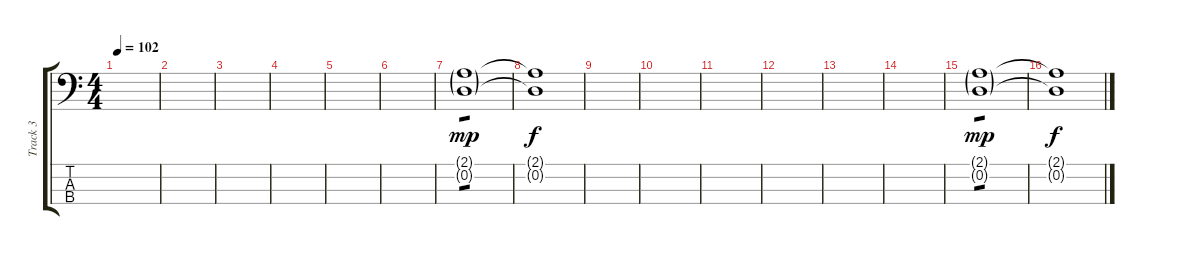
\track ("Track 3" "Track 3") {instrument acousticguitarsteel}
\staff {score tabs}
\tuning (G2 D2 A1 E1) {hide}
\ts (4 4)
\tempo 102
\clef f4
\ks c
|
|
|
|
|
|
(2.1{g} 0.2{g}).1{tp 1 dy mp} |
(2.1{t} 0.2{t}).1{dy f} |
|
|
|
|
|
|
(2.1{g} 0.2{g}).1{tp 1 dy mp} |
(2.1{t} 0.2{t}).1{dy f}
